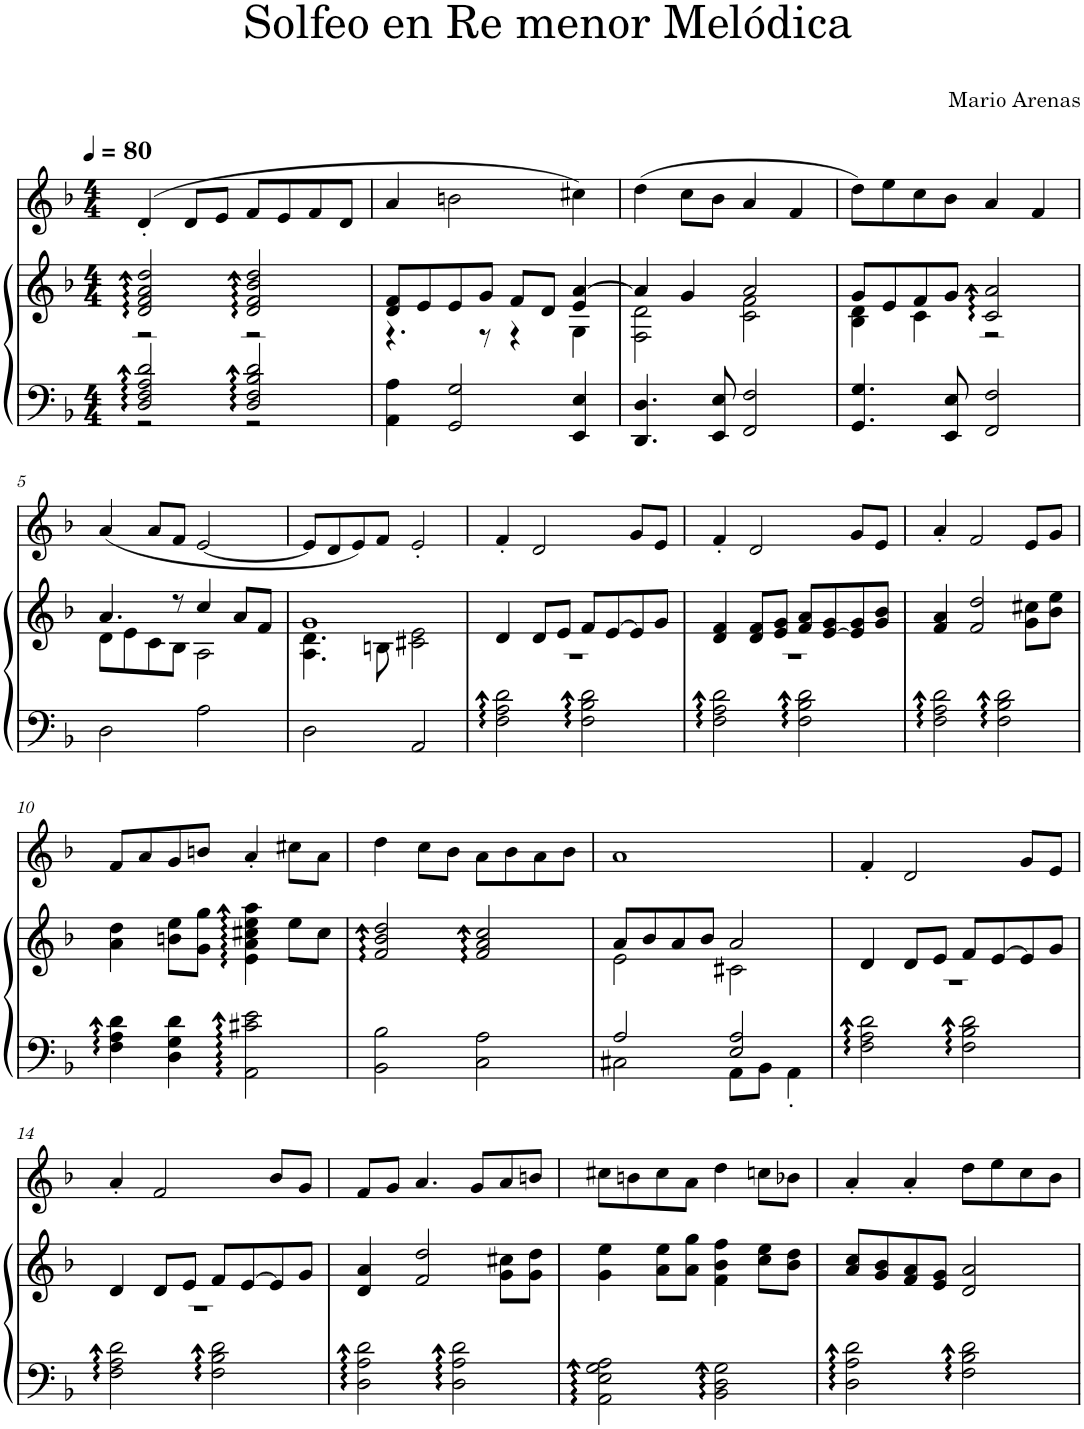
**kern	**kern	**kern
*part2	*part2	*part1
*staff3	*staff2	*staff1
*I"Harp	*	*I"Oboe
*I'Hp	*	*I'Ob
*	*	*stria5
*clefF4	*clefG2	*clefG2
*k[b-]	*k[b-]	*k[b-]
*M4/4	*M4/4	*M4/4
*MM80	*MM80	*MM80
=1	=1	=1
*^	*^	*
2D/:: 2F/:: 2A/:: 2d/::	2r	2d/ 2f/ 2a/ 2dd/	2r	(4d'/
.	.	.	.	8d/L
.	.	.	.	8e/J
2D/:: 2F/:: 2B-/:: 2d/::	2r	2d/ 2f/ 2b-/ 2dd/	2r	8f/L
.	.	.	.	8e/
.	.	.	.	8f/
.	.	.	.	8d/J
*v	*v	*	*	*
=2	=2	=2	=2
4AA\ 4A\	8d/ 8f/L	4.r	4a/
.	8e/	.	.
2GG/ 2G/	8e/	.	2bn\
.	8g/J	8r	.
.	8f/L	4r	.
.	8d/J	.	.
4EE/ 4E/	4e/ [4a/	4G\	4cc#X\)
=3	=3	=3	=3
4.DD/ 4.D/	4a/]	2F\ 2d\	(4dd\
.	4g/	.	8cc\L
8EE/ 8E/	.	.	8b-\J
2FF/ 2F/	2a/	2c\ 2f\	4a/
.	.	.	4f/
=4	=4	=4	=4
4.GG/ 4.G/	8g/L	4B-\ 4d\	8dd\L)
.	8e/	.	8ee\
.	8f/	4c\	8cc\
8EE/ 8E/	8g/J	.	8b-\J
2FF/ 2F/	2c/ 2a/	2r	4a/
.	.	.	4f/
!!LO:LB:g=z
=5	=5	=5	=5
2D\	4.a/	8d\L	(4a/
.	.	8e\	.
.	.	8c\	8a/L
.	8r	8B-\J	8f/J
2A\	4cc/	2A\	[2e/
.	8a/L	.	.
.	8f/J	.	.
=6	=6	=6	=6
2D\	1g	4.A\ 4.d\	8e/L]
.	.	.	8d/
.	.	.	8e/)
.	.	8Bn\	8f/J
2AA/	.	2c#X\ 2e\	2e'/
=7	=7	=7	=7
2F\ 2A\ 2d\	4d/	1r	4f'/
.	8d/L	.	2d/
.	8e/J	.	.
2F\ 2B-\ 2d\	8f/L	.	.
.	[8e/	.	.
.	8e/]	.	8g/L
.	8g/J	.	8e/J
=8	=8	=8	=8
2F\ 2A\ 2d\	4d/ 4f/	1r	4f'/
.	8d/ 8f/L	.	2d/
.	8e/ 8g/J	.	.
2F\ 2B-\ 2d\	8f/ 8a/L	.	.
.	[8e/ 8g/	.	.
.	8e/] 8g/	.	8g/L
.	8g/ 8b-/J	.	8e/J
*	*v	*v	*
=9	=9	=9
2F\ 2A\ 2d\	4f/ 4a/	4a'/
.	2f/ 2dd/	2f/
2F\ 2B-\ 2d\	.	.
.	8g\ 8cc#X\L	8e/L
.	8b-\ 8ee\J	8g/J
!!LO:LB:g=z
=10	=10	=10
4F\ 4A\ 4d\	4a\ 4dd\	8f/L
.	.	8a/
4D\ 4G\ 4d\	8bn\ 8ee\L	8g/
.	8g\ 8gg\J	8bn/J
2AA\:: 2c#X\:: 2e\::	4e\ 4a\ 4cc#X\ 4ee\ 4aa\	4a'/
.	8ee\L	8cc#X\L
.	8cc#\J	8a\J
=11	=11	=11
2BB-\ 2B-\	2f/ 2b-/ 2dd/	4dd\
.	.	8cc\L
.	.	8b-\J
2C\ 2A\	2f/ 2a/ 2cc/	8a\L
.	.	8b-\
.	.	8a\
.	.	8b-\J
=12	=12	=12
*^	*^	*
2A/	2C#X\	8a/L	2e\	1a
.	.	8b-/	.	.
.	.	8a/	.	.
.	.	8b-/J	.	.
2E/ 2A/	8AA\L	2a/	2c#X\	.
.	8BB-\J	.	.	.
.	4AA'\	.	.	.
*v	*v	*	*	*
=13	=13	=13	=13
2F\ 2A\ 2d\	4d/	1r	4f'/
.	8d/L	.	2d/
.	8e/J	.	.
2F\ 2B-\ 2d\	8f/L	.	.
.	[8e/	.	.
.	8e/]	.	8g/L
.	8g/J	.	8e/J
!!LO:LB:g=z
=14	=14	=14	=14
2F\ 2A\ 2d\	4d/	1r	4a'/
.	8d/L	.	2f/
.	8e/J	.	.
2F\ 2B-\ 2d\	8f/L	.	.
.	[8e/	.	.
.	8e/]	.	8b-/L
.	8g/J	.	8g/J
*	*v	*v	*
=15	=15	=15
2D\ 2A\ 2d\	4d/ 4a/	8f/L
.	.	8g/J
.	2f/ 2dd/	4.a/
2D\ 2A\ 2d\	.	.
.	.	8g/L
.	8g\ 8cc#X\L	8a/
.	8g\ 8dd\J	8bn/J
=16	=16	=16
2AA\ 2E\ 2G\ 2A\	4g\ 4ee\	8cc#X\L
.	.	8bn\
.	8a\ 8ee\L	8cc#\
.	8a\ 8gg\J	8a\J
2BB-\ 2D\ 2G\	4f\ 4b-\ 4ff\	4dd\
.	8cc\ 8ee\L	8ccn\L
.	8b-\ 8dd\J	8b-X\J
=17	=17	=17
2D\ 2A\ 2d\	8a/ 8cc/L	4a'/
.	8g/ 8b-/	.
.	8f/ 8a/	4a'/
.	8e/ 8g/J	.
2F\ 2B-\ 2d\	2d/ 2a/	8dd\L
.	.	8ee\
.	.	8cc\
.	.	8b-\J
=	=	=
*-	*-	*-
